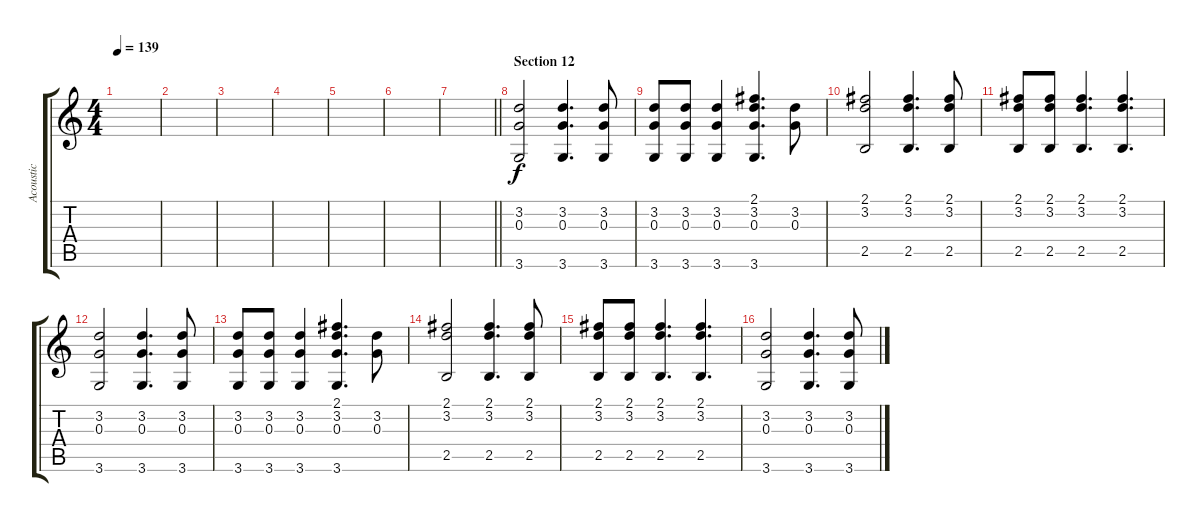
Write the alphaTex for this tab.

\track ("Acoustic" "Acoustic") {instrument acousticguitarsteel}
\staff {score tabs}
\tuning (E4 B3 G3 D3 A2 E2) {hide}
\ts (4 4)
\tempo 139
\clef g2
\ks c
|
|
|
|
|
|
\barLineRight lightlight
|
\section ("" "Section 12")
(3.2 0.3 3.6).2 (3.2 0.3 3.6).4{d} (3.2 0.3 3.6).8 |
(3.2 0.3 3.6).8 (3.2 0.3 3.6).8 (3.2 0.3 3.6).4 (2.1 3.2 0.3 3.6).4{d} (3.2 0.3).8 |
(2.1 3.2 2.5).2 (2.1 3.2 2.5).4{d} (2.1 3.2 2.5).8 |
(2.1 3.2 2.5).8 (2.1 3.2 2.5).8 (2.1 3.2 2.5).4{d} (2.1 3.2 2.5).4{d} |
(3.2 0.3 3.6).2 (3.2 0.3 3.6).4{d} (3.2 0.3 3.6).8 |
(3.2 0.3 3.6).8 (3.2 0.3 3.6).8 (3.2 0.3 3.6).4 (2.1 3.2 0.3 3.6).4{d} (3.2 0.3).8 |
(2.1 3.2 2.5).2 (2.1 3.2 2.5).4{d} (2.1 3.2 2.5).8 |
(2.1 3.2 2.5).8 (2.1 3.2 2.5).8 (2.1 3.2 2.5).4{d} (2.1 3.2 2.5).4{d} |
(3.2 0.3 3.6).2 (3.2 0.3 3.6).4{d} (3.2 0.3 3.6).8
